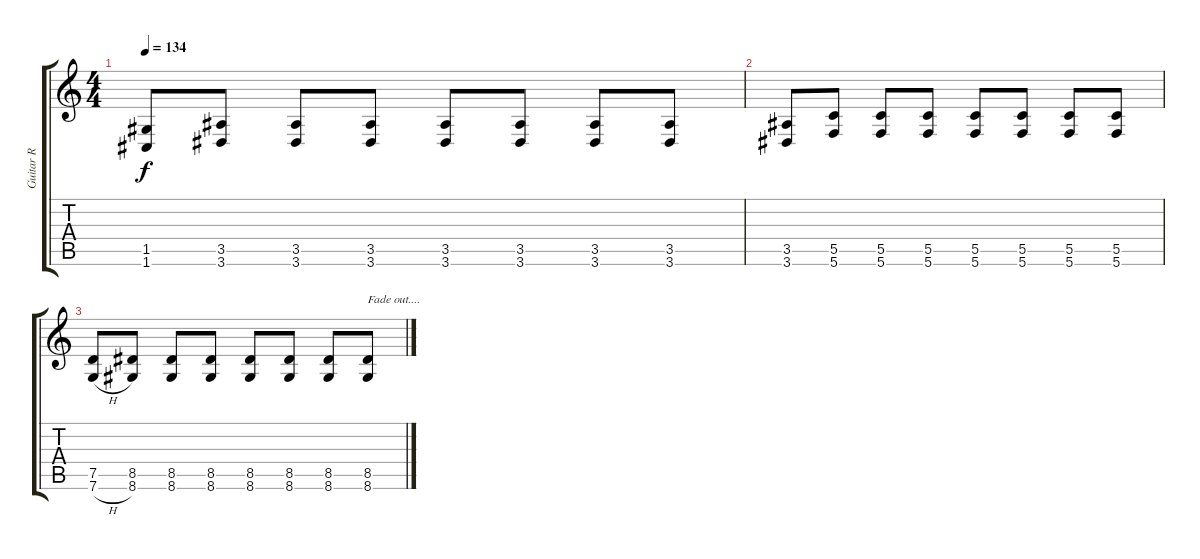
\track ("Guitar R" "Guitar R") {instrument overdrivenguitar}
\staff {score tabs}
\tuning (D4 A3 F3 C3 G2 C2) {hide}
\ts (4 4)
\tempo 134
\clef g2
\ks c
(1.5 1.6).8{dy f} (3.5 3.6).8 (3.5 3.6).8 (3.5 3.6).8 (3.5 3.6).8 (3.5 3.6).8 (3.5 3.6).8 (3.5 3.6).8 |
(3.5 3.6).8 (5.5 5.6).8 (5.5 5.6).8 (5.5 5.6).8 (5.5 5.6).8 (5.5 5.6).8 (5.5 5.6).8 (5.5 5.6).8 |
(7.5 7.6{h}).8 (8.5 8.6).8 (8.5 8.6).8 (8.5 8.6).8 (8.5 8.6).8 (8.5 8.6).8 (8.5 8.6).8 (8.5 8.6).8{txt "Fade out...."}
